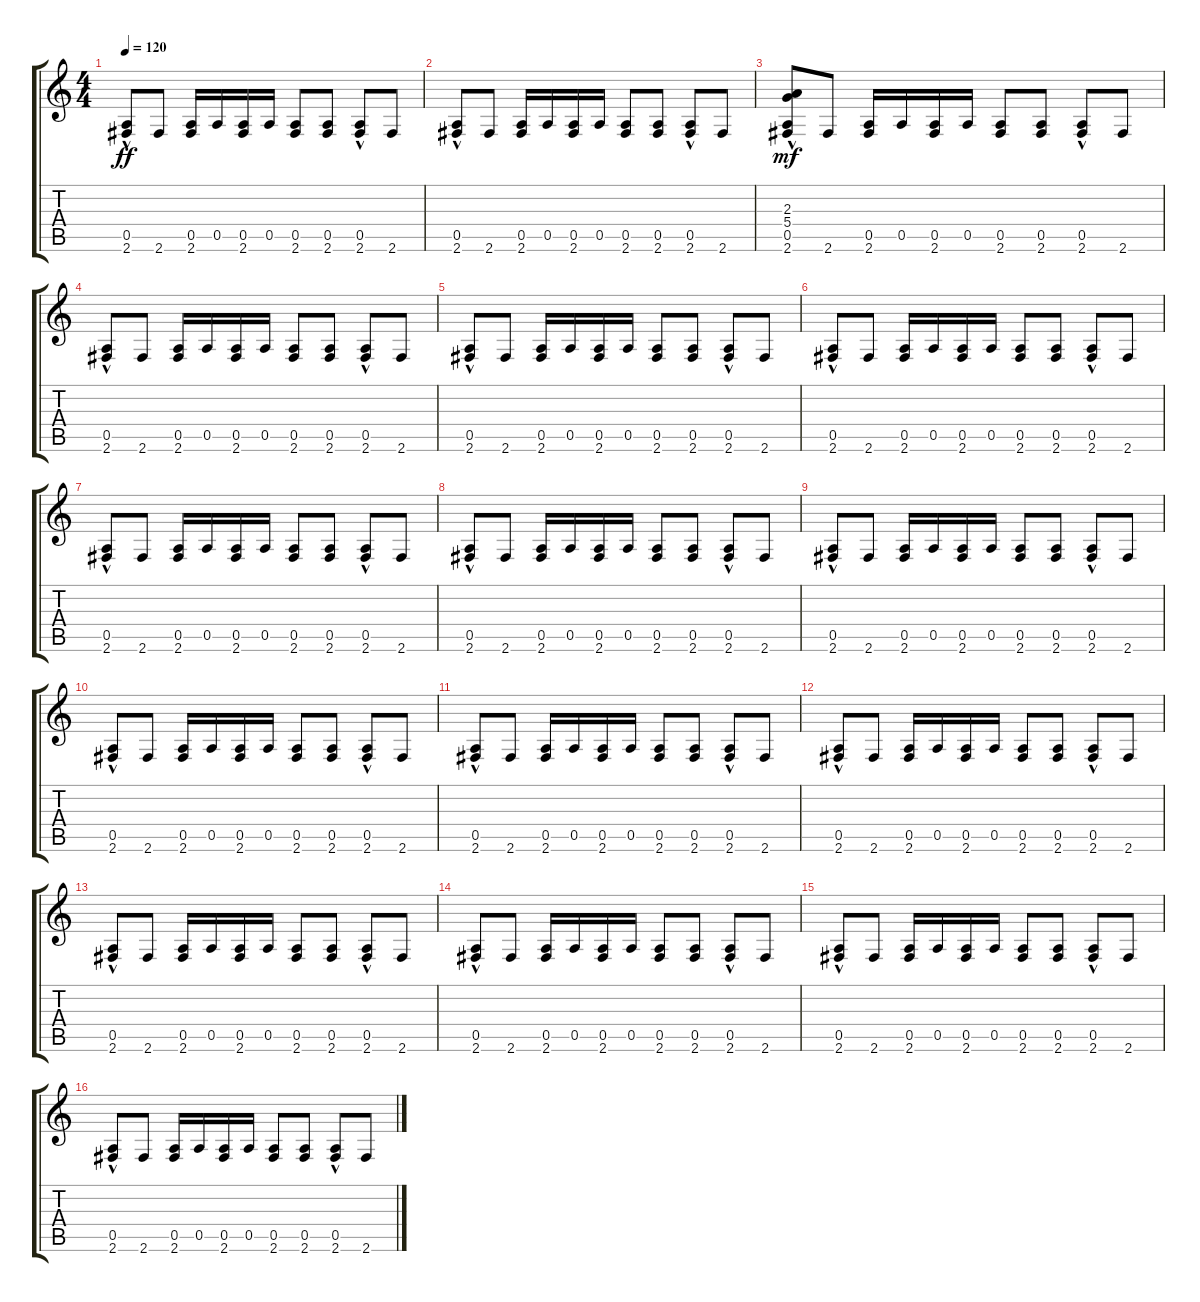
\track "" {instrument acousticguitarnylon}
\staff {score tabs}
\tuning (E4 B3 G3 D3 A2 E2) {hide}
\ts (4 4)
\tempo 120
\clef g2
\ks c
(0.5{hac} 2.6).8{dy ff} 2.6.8 (0.5 2.6).16 0.5.16 (0.5 2.6).16 0.5.16 (0.5 2.6).8 (0.5 2.6).8 (0.5{hac} 2.6).8 2.6.8 |
(0.5{hac} 2.6).8 2.6.8 (0.5 2.6).16 0.5.16 (0.5 2.6).16 0.5.16 (0.5 2.6).8 (0.5 2.6).8 (0.5{hac} 2.6).8 2.6.8 |
(2.3{hac} 5.4{hac} 0.5{hac} 2.6).8{dy mf} 2.6.8 (0.5 2.6).16 0.5.16 (0.5 2.6).16 0.5.16 (0.5 2.6).8 (0.5 2.6).8 (0.5{hac} 2.6).8 2.6.8 |
(0.5{hac} 2.6).8 2.6.8 (0.5 2.6).16 0.5.16 (0.5 2.6).16 0.5.16 (0.5 2.6).8 (0.5 2.6).8 (0.5{hac} 2.6).8 2.6.8 |
(0.5{hac} 2.6).8 2.6.8 (0.5 2.6).16 0.5.16 (0.5 2.6).16 0.5.16 (0.5 2.6).8 (0.5 2.6).8 (0.5{hac} 2.6).8 2.6.8 |
(0.5{hac} 2.6).8 2.6.8 (0.5 2.6).16 0.5.16 (0.5 2.6).16 0.5.16 (0.5 2.6).8 (0.5 2.6).8 (0.5{hac} 2.6).8 2.6.8 |
(0.5{hac} 2.6).8 2.6.8 (0.5 2.6).16 0.5.16 (0.5 2.6).16 0.5.16 (0.5 2.6).8 (0.5 2.6).8 (0.5{hac} 2.6).8 2.6.8 |
(0.5{hac} 2.6).8 2.6.8 (0.5 2.6).16 0.5.16 (0.5 2.6).16 0.5.16 (0.5 2.6).8 (0.5 2.6).8 (0.5{hac} 2.6).8 2.6.8 |
(0.5{hac} 2.6).8 2.6.8 (0.5 2.6).16 0.5.16 (0.5 2.6).16 0.5.16 (0.5 2.6).8 (0.5 2.6).8 (0.5{hac} 2.6).8 2.6.8 |
(0.5{hac} 2.6).8 2.6.8 (0.5 2.6).16 0.5.16 (0.5 2.6).16 0.5.16 (0.5 2.6).8 (0.5 2.6).8 (0.5{hac} 2.6).8 2.6.8 |
(0.5{hac} 2.6).8 2.6.8 (0.5 2.6).16 0.5.16 (0.5 2.6).16 0.5.16 (0.5 2.6).8 (0.5 2.6).8 (0.5{hac} 2.6).8 2.6.8 |
(0.5{hac} 2.6).8 2.6.8 (0.5 2.6).16 0.5.16 (0.5 2.6).16 0.5.16 (0.5 2.6).8 (0.5 2.6).8 (0.5{hac} 2.6).8 2.6.8 |
(0.5{hac} 2.6).8 2.6.8 (0.5 2.6).16 0.5.16 (0.5 2.6).16 0.5.16 (0.5 2.6).8 (0.5 2.6).8 (0.5{hac} 2.6).8 2.6.8 |
(0.5{hac} 2.6).8 2.6.8 (0.5 2.6).16 0.5.16 (0.5 2.6).16 0.5.16 (0.5 2.6).8 (0.5 2.6).8 (0.5{hac} 2.6).8 2.6.8 |
(0.5{hac} 2.6).8 2.6.8 (0.5 2.6).16 0.5.16 (0.5 2.6).16 0.5.16 (0.5 2.6).8 (0.5 2.6).8 (0.5{hac} 2.6).8 2.6.8 |
(0.5{hac} 2.6).8 2.6.8 (0.5 2.6).16 0.5.16 (0.5 2.6).16 0.5.16 (0.5 2.6).8 (0.5 2.6).8 (0.5{hac} 2.6).8 2.6.8
